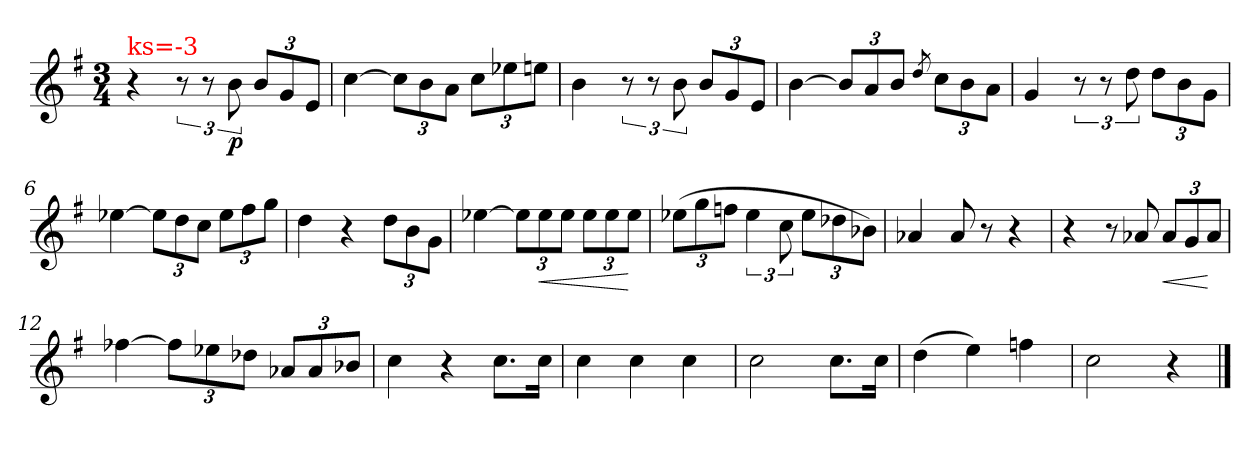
**kern	**dynam
*part1	*part1
*staff1	*staff1
*clefG2	*
*k[f#]	*
*G:	*
*M3/4	*
=1	=1
!LO:TX:a:color=#FF0000:t=ks=-3	!
4r	.
12r	.
12r	.
!	!LO:DY:b
12b\	p
12b/L	.
12g/	.
12e/J	.
=2	=2
[4cc\	.
12cc\L]	.
12b\	.
12a\J	.
12cc\L	.
12ee-Xi\	.
12ee\J	.
=3	=3
4b\	.
12r	.
12r	.
12b\	.
12b/L	.
12g/	.
12e/J	.
=4	=4
[4b\	.
12b/L]	.
12a/	.
12b/J	.
8qdd/	.
12cc\L	.
12b\	.
12a\J	.
=5	=5
4g/	.
12r	.
12r	.
12dd\	.
12dd\L	.
12b\	.
12g\J	.
!!LO:LB:g=z
=6	=6
[4ee-X\	.
12ee-\L]	.
12dd\	.
12cc\J	.
12ee-\L	.
12ff#\	.
12gg\J	.
=7	=7
4dd\	.
4r	.
12dd\L	.
12b\	.
12g\J	.
=8	=8
[4ee-X\	.
12ee-\L]	.
!	!LO:HP:b
12ee-\	<
12ee-\J	.
12ee-\L	.
12ee-\	.
12ee-\J	[
=9	=9
(>12ee-X\L	.
12gg\	.
12ffn\J	.
6ee-\	.
12cc\	.
12ee-\L	.
12dd-X\	.
12b-X\J)	.
=10	=10
4a-X/	.
8a-/	.
8r	.
4r	.
!!LO:LB:g=z
=11	=11
4r	.
8r	.
8a-X/	.
!	!LO:HP:b
12a-/L	<
12g/	.
12a-/J	[
=12	=12
[4ff-X\	.
12ff-\L]	.
12ee-X\	.
12dd-X\J	.
12a-X/L	.
12a-/	.
12b-X/J	.
=13	=13
4cc\	.
4r	.
8.cc\L	.
16cc\Jk	.
=14	=14
4cc\	.
4cc\	.
4cc\	.
=15	=15
2cc\	.
8.cc\L	.
16cc\Jk	.
=16	=16
(>4dd\	.
4ee\)	.
4ffn\	.
!!LO:LB:g=z
=17	=17
2cc\	.
4r	.
==	==
*-	*-
